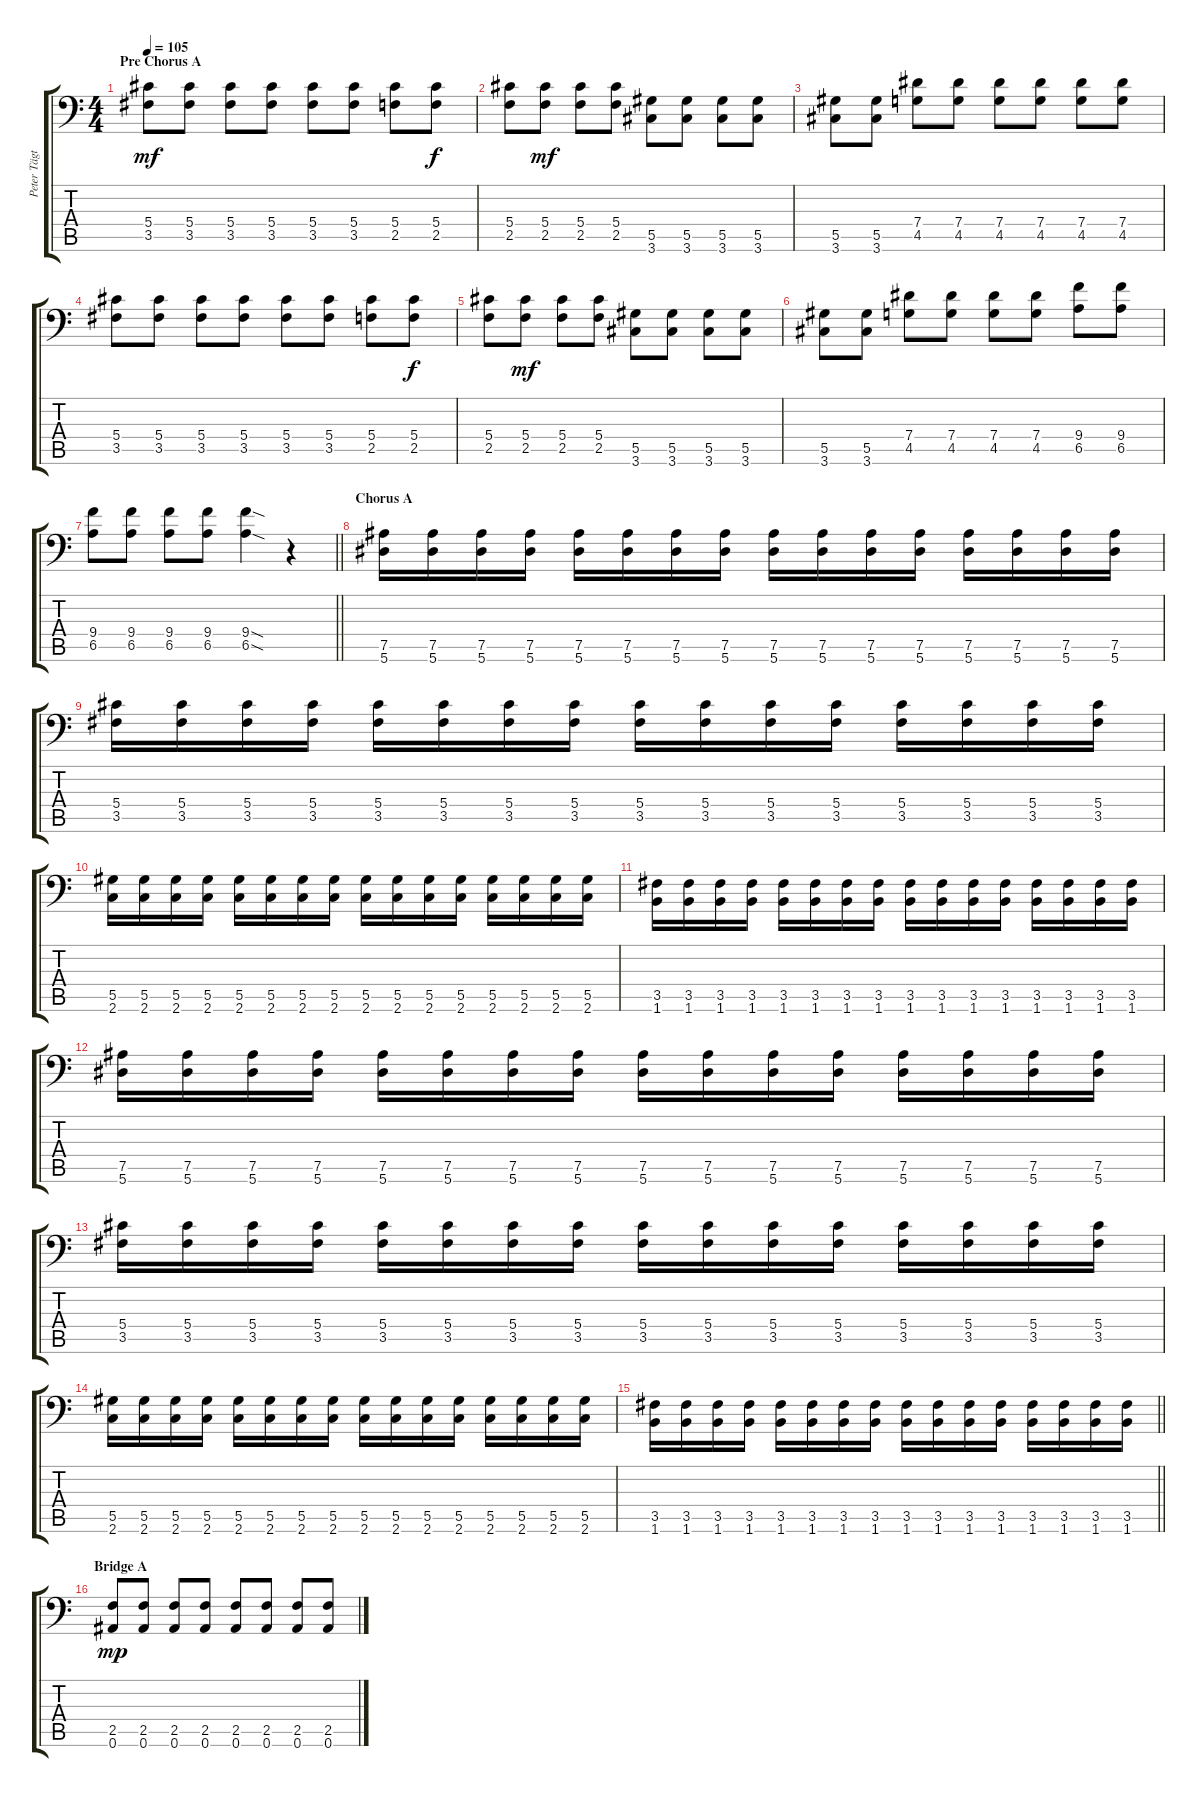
\track ("Peter Tägtgren (Rythm 2)" "Peter Tägt") {instrument overdrivenguitar}
\staff {score tabs}
\tuning (Bb3 F3 Db3 Ab2 Eb2 Bb1) {hide}
\ts (4 4)
\section ("" "Pre Chorus A")
\tempo 105
\clef f4
\ks c
(5.4 3.5).8{dy mf} (5.4 3.5).8 (5.4 3.5).8 (5.4 3.5).8 (5.4 3.5).8 (5.4 3.5).8 (5.4 2.5).8 (5.4 2.5).8{dy f} |
(5.4 2.5).8 (5.4 2.5).8{dy mf} (5.4 2.5).8 (5.4 2.5).8 (5.5 3.6).8 (5.5 3.6).8 (5.5 3.6).8 (5.5 3.6).8 |
(5.5 3.6).8 (5.5 3.6).8 (7.4 4.5).8 (7.4 4.5).8 (7.4 4.5).8 (7.4 4.5).8 (7.4 4.5).8 (7.4 4.5).8 |
(5.4 3.5).8 (5.4 3.5).8 (5.4 3.5).8 (5.4 3.5).8 (5.4 3.5).8 (5.4 3.5).8 (5.4 2.5).8 (5.4 2.5).8{dy f} |
(5.4 2.5).8 (5.4 2.5).8{dy mf} (5.4 2.5).8 (5.4 2.5).8 (5.5 3.6).8 (5.5 3.6).8 (5.5 3.6).8 (5.5 3.6).8 |
(5.5 3.6).8 (5.5 3.6).8 (7.4 4.5).8 (7.4 4.5).8 (7.4 4.5).8 (7.4 4.5).8 (9.4 6.5).8 (9.4 6.5).8 |
\barLineRight lightlight
(9.4 6.5).8 (9.4 6.5).8 (9.4 6.5).8 (9.4 6.5).8 (9.4{sod} 6.5{sod}).4 r.4 |
\section ("" "Chorus A")
(7.5 5.6).16 (7.5 5.6).16 (7.5 5.6).16 (7.5 5.6).16 (7.5 5.6).16 (7.5 5.6).16 (7.5 5.6).16 (7.5 5.6).16 (7.5 5.6).16 (7.5 5.6).16 (7.5 5.6).16 (7.5 5.6).16 (7.5 5.6).16 (7.5 5.6).16 (7.5 5.6).16 (7.5 5.6).16 |
(5.4 3.5).16 (5.4 3.5).16 (5.4 3.5).16 (5.4 3.5).16 (5.4 3.5).16 (5.4 3.5).16 (5.4 3.5).16 (5.4 3.5).16 (5.4 3.5).16 (5.4 3.5).16 (5.4 3.5).16 (5.4 3.5).16 (5.4 3.5).16 (5.4 3.5).16 (5.4 3.5).16 (5.4 3.5).16 |
(5.5 2.6).16 (5.5 2.6).16 (5.5 2.6).16 (5.5 2.6).16 (5.5 2.6).16 (5.5 2.6).16 (5.5 2.6).16 (5.5 2.6).16 (5.5 2.6).16 (5.5 2.6).16 (5.5 2.6).16 (5.5 2.6).16 (5.5 2.6).16 (5.5 2.6).16 (5.5 2.6).16 (5.5 2.6).16 |
(3.5 1.6).16 (3.5 1.6).16 (3.5 1.6).16 (3.5 1.6).16 (3.5 1.6).16 (3.5 1.6).16 (3.5 1.6).16 (3.5 1.6).16 (3.5 1.6).16 (3.5 1.6).16 (3.5 1.6).16 (3.5 1.6).16 (3.5 1.6).16 (3.5 1.6).16 (3.5 1.6).16 (3.5 1.6).16 |
(7.5 5.6).16 (7.5 5.6).16 (7.5 5.6).16 (7.5 5.6).16 (7.5 5.6).16 (7.5 5.6).16 (7.5 5.6).16 (7.5 5.6).16 (7.5 5.6).16 (7.5 5.6).16 (7.5 5.6).16 (7.5 5.6).16 (7.5 5.6).16 (7.5 5.6).16 (7.5 5.6).16 (7.5 5.6).16 |
(5.4 3.5).16 (5.4 3.5).16 (5.4 3.5).16 (5.4 3.5).16 (5.4 3.5).16 (5.4 3.5).16 (5.4 3.5).16 (5.4 3.5).16 (5.4 3.5).16 (5.4 3.5).16 (5.4 3.5).16 (5.4 3.5).16 (5.4 3.5).16 (5.4 3.5).16 (5.4 3.5).16 (5.4 3.5).16 |
(5.5 2.6).16 (5.5 2.6).16 (5.5 2.6).16 (5.5 2.6).16 (5.5 2.6).16 (5.5 2.6).16 (5.5 2.6).16 (5.5 2.6).16 (5.5 2.6).16 (5.5 2.6).16 (5.5 2.6).16 (5.5 2.6).16 (5.5 2.6).16 (5.5 2.6).16 (5.5 2.6).16 (5.5 2.6).16 |
\barLineRight lightlight
(3.5 1.6).16 (3.5 1.6).16 (3.5 1.6).16 (3.5 1.6).16 (3.5 1.6).16 (3.5 1.6).16 (3.5 1.6).16 (3.5 1.6).16 (3.5 1.6).16 (3.5 1.6).16 (3.5 1.6).16 (3.5 1.6).16 (3.5 1.6).16 (3.5 1.6).16 (3.5 1.6).16 (3.5 1.6).16 |
\section ("" "Bridge A")
(2.5 0.6).8{dy mp} (2.5 0.6).8 (2.5 0.6).8 (2.5 0.6).8 (2.5 0.6).8 (2.5 0.6).8 (2.5 0.6).8 (2.5 0.6).8
